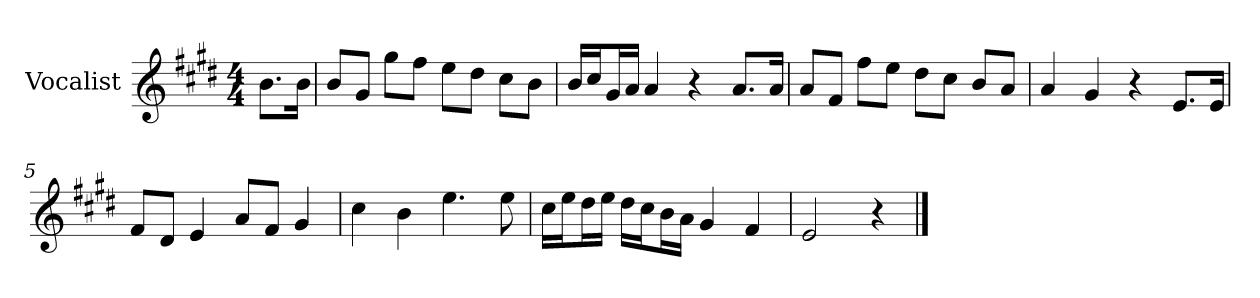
**kern
*part1
*staff1
*I"Vocalist
*k[f#c#g#d#]
*E:
*M4/4
=
8.bL
16bJk
=1
8bL
8g#J
8gg#L
8ff#J
8eeL
8dd#J
8cc#L
8bJ
=2
16bLL
16cc#J
16g#L
16aJJ
4a
4r
8.aL
16aJk
=3
8aL
8f#J
8ff#L
8eeJ
8dd#L
8cc#J
8bL
8aJ
=4
4a
4g#
4r
8.eL
16eJk
=5
8f#L
8d#J
4e
8aL
8f#J
4g#
=6
4cc#
4b
4.ee
8ee
=7
16cc#LL
16eeJ
16dd#L
16eeJJ
16dd#LL
16cc#J
16bL
16aJJ
4g#
4f#
=8
2e
4r
==
*-
